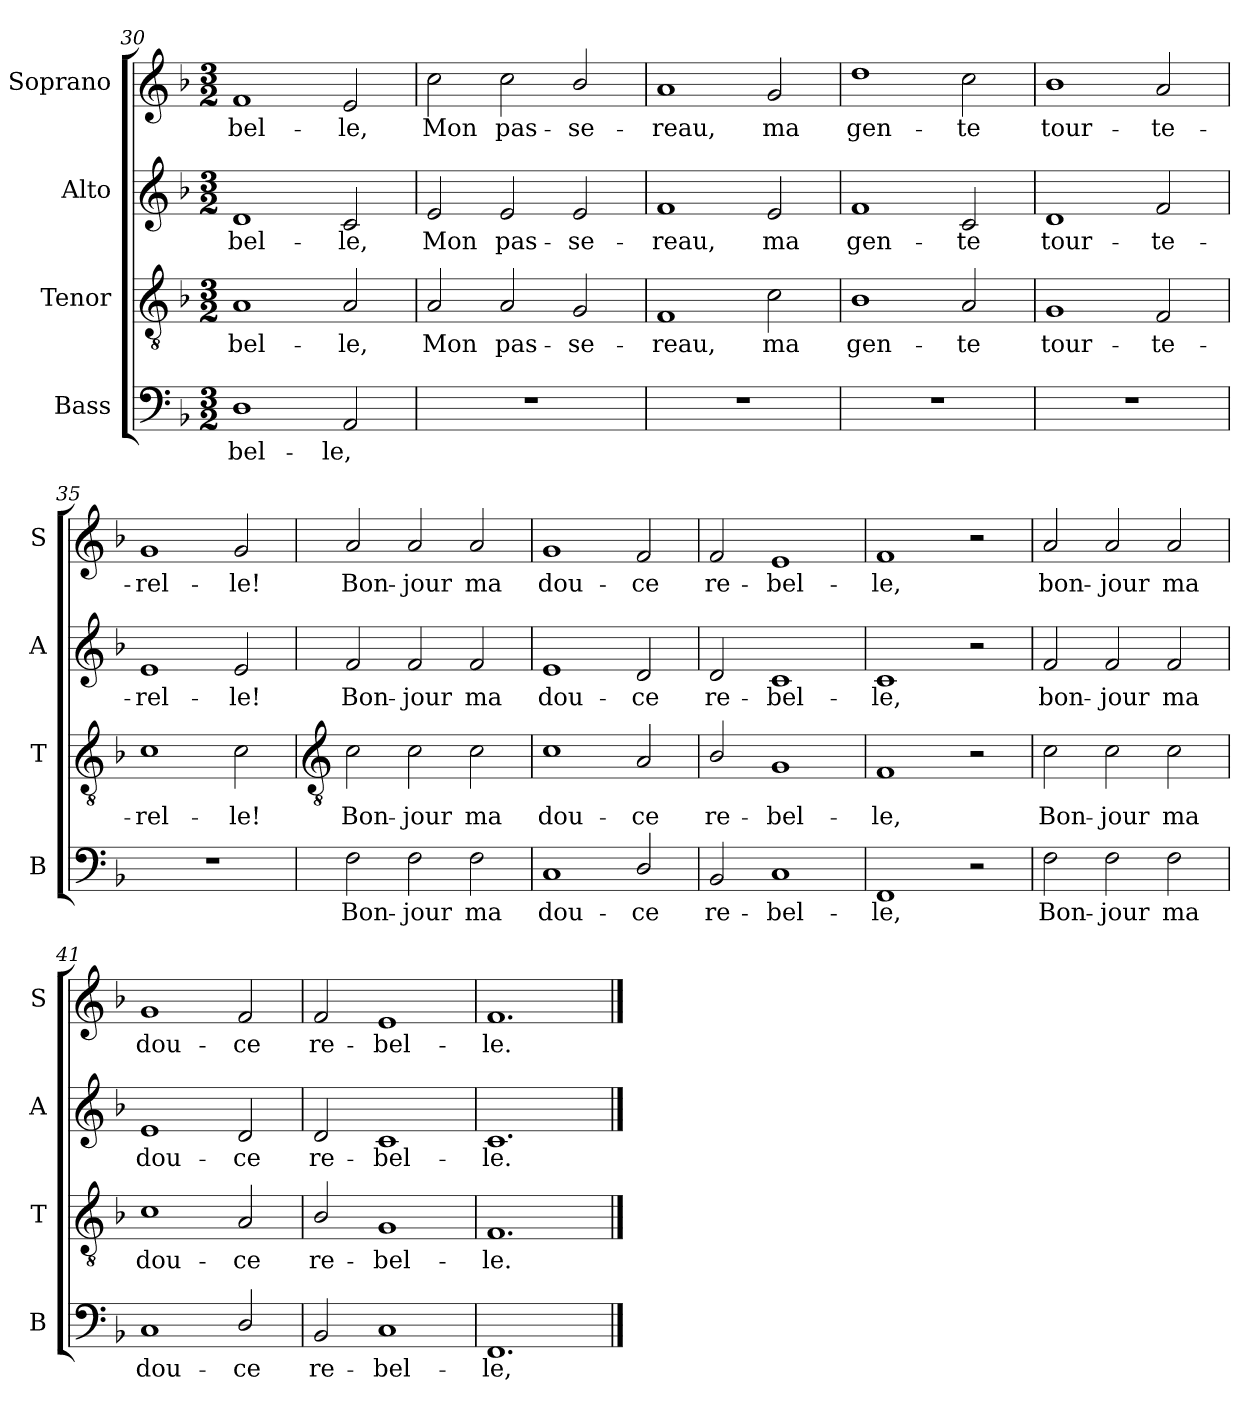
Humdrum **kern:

**kern	**text	**kern	**text	**kern	**text	**kern	**text
*part4	*part4	*part3	*part3	*part2	*part2	*part1	*part1
*staff4	*staff4	*staff3	*staff3	*staff2	*staff2	*staff1	*staff1
*I"Bass	*	*I"Tenor	*	*I"Alto	*	*I"Soprano	*
*I'B	*	*I'T	*	*I'A	*	*I'S	*
*clefF4	*	*clefGv2	*	*clefG2	*	*clefG2	*
*k[b-]	*	*k[b-]	*	*k[b-]	*	*k[b-]	*
*F:	*	*F:	*	*F:	*	*F:	*
*M3/2	*	*M3/2	*	*M3/2	*	*M3/2	*
=30	=30	=30	=30	=30	=30	=30	=30
!	!LO:LY:b	!	!LO:LY:b	!	!LO:LY:b	!	!LO:LY:b
1D	-bel-	1A	-bel-	1d	-bel-	1f	-bel-
!	!LO:LY:b	!	!LO:LY:b	!	!LO:LY:b	!	!LO:LY:b
2AA	-le,	2A	-le,	2c	-le,	2e	-le,
=31	=31	=31	=31	=31	=31	=31	=31
!	!	!	!LO:LY:b	!	!LO:LY:b	!	!LO:LY:b
1.r	.	2A	Mon	2e	Mon	2cc	Mon
!	!	!	!LO:LY:b	!	!LO:LY:b	!	!LO:LY:b
.	.	2A	pas-	2e	pas-	2cc	pas-
!	!	!	!LO:LY:b	!	!LO:LY:b	!	!LO:LY:b
.	.	2G	-se-	2e	-se-	2b-/	-se-
=32	=32	=32	=32	=32	=32	=32	=32
!LO:N:vis=1	!	!	!LO:LY:b	!	!LO:LY:b	!	!LO:LY:b
1.r	.	1F	-reau,	1f	-reau,	1a	-reau,
!	!	!	!LO:LY:b	!	!LO:LY:b	!	!LO:LY:b
.	.	2c	ma	2e	ma	2g	ma
=33	=33	=33	=33	=33	=33	=33	=33
!	!	!	!LO:LY:b	!	!LO:LY:b	!	!LO:LY:b
1.r	.	1B-	gen-	1f	gen-	1dd	gen-
!	!	!	!LO:LY:b	!	!LO:LY:b	!	!LO:LY:b
.	.	2A	-te	2c	-te	2cc	-te
=34	=34	=34	=34	=34	=34	=34	=34
!	!	!	!LO:LY:b	!	!LO:LY:b	!	!LO:LY:b
1.r	.	1G	tour-	1d	tour-	1b-	tour-
!	!	!	!LO:LY:b	!	!LO:LY:b	!	!LO:LY:b
.	.	2F	-te-	2f	-te-	2a	-te-
=35	=35	=35	=35	=35	=35	=35	=35
!	!	!	!LO:LY:b	!	!LO:LY:b	!	!LO:LY:b
1.r	.	1c	-rel-	1e	-rel-	1g	-rel-
!	!	!	!LO:LY:b	!	!LO:LY:b	!	!LO:LY:b
.	.	2c	-le!	2e	-le!	2g	-le!
!!LO:LB:g=z
=36	=36	=36	=36	=36	=36	=36	=36
*	*	*clefGv2	*	*	*	*	*
!	!LO:LY:b	!	!LO:LY:b	!	!LO:LY:b	!	!LO:LY:b
2F	Bon-	2c	Bon-	2f	Bon-	2a	Bon-
!	!LO:LY:b	!	!LO:LY:b	!	!LO:LY:b	!	!LO:LY:b
2F	-jour	2c	-jour	2f	-jour	2a	-jour
!	!LO:LY:b	!	!LO:LY:b	!	!LO:LY:b	!	!LO:LY:b
2F	ma	2c	ma	2f	ma	2a	ma
=37	=37	=37	=37	=37	=37	=37	=37
!	!LO:LY:b	!	!LO:LY:b	!	!LO:LY:b	!	!LO:LY:b
1C	dou-	1c	dou-	1e	dou-	1g	dou-
!	!LO:LY:b	!	!LO:LY:b	!	!LO:LY:b	!	!LO:LY:b
2D/	-ce	2A	-ce	2d	-ce	2f	-ce
=38	=38	=38	=38	=38	=38	=38	=38
!	!LO:LY:b	!	!LO:LY:b	!	!LO:LY:b	!	!LO:LY:b
2BB-	re-	2B-/	re-	2d	re-	2f	re-
!	!LO:LY:b	!	!LO:LY:b	!	!LO:LY:b	!	!LO:LY:b
1C	-bel-	1G	-bel-	1c	-bel-	1e	-bel-
=39	=39	=39	=39	=39	=39	=39	=39
!	!LO:LY:b	!	!LO:LY:b	!	!LO:LY:b	!	!LO:LY:b
1FF	-le,	1F	-le,	1c	-le,	1f	-le,
2r	.	2r	.	2r	.	2r	.
=40	=40	=40	=40	=40	=40	=40	=40
!	!LO:LY:b	!	!LO:LY:b	!	!LO:LY:b	!	!LO:LY:b
2F	Bon-	2c	Bon-	2f	bon-	2a	bon-
!	!LO:LY:b	!	!LO:LY:b	!	!LO:LY:b	!	!LO:LY:b
2F	-jour	2c	-jour	2f	-jour	2a	-jour
!	!LO:LY:b	!	!LO:LY:b	!	!LO:LY:b	!	!LO:LY:b
2F	ma	2c	ma	2f	ma	2a	ma
=41	=41	=41	=41	=41	=41	=41	=41
!	!LO:LY:b	!	!LO:LY:b	!	!LO:LY:b	!	!LO:LY:b
1C	dou-	1c	dou-	1e	dou-	1g	dou-
!	!LO:LY:b	!	!LO:LY:b	!	!LO:LY:b	!	!LO:LY:b
2D/	-ce	2A	-ce	2d	-ce	2f	-ce
=42	=42	=42	=42	=42	=42	=42	=42
!	!LO:LY:b	!	!LO:LY:b	!	!LO:LY:b	!	!LO:LY:b
2BB-	re-	2B-/	re-	2d	re-	2f	re-
!	!LO:LY:b	!	!LO:LY:b	!	!LO:LY:b	!	!LO:LY:b
1C	-bel-	1G	-bel-	1c	-bel-	1e	-bel-
=43	=43	=43	=43	=43	=43	=43	=43
!	!LO:LY:b	!	!LO:LY:b	!	!LO:LY:b	!	!LO:LY:b
1.FF	-le,	1.F	-le.	1.c	-le.	1.f	-le.
==	==	==	==	==	==	==	==
*-	*-	*-	*-	*-	*-	*-	*-
